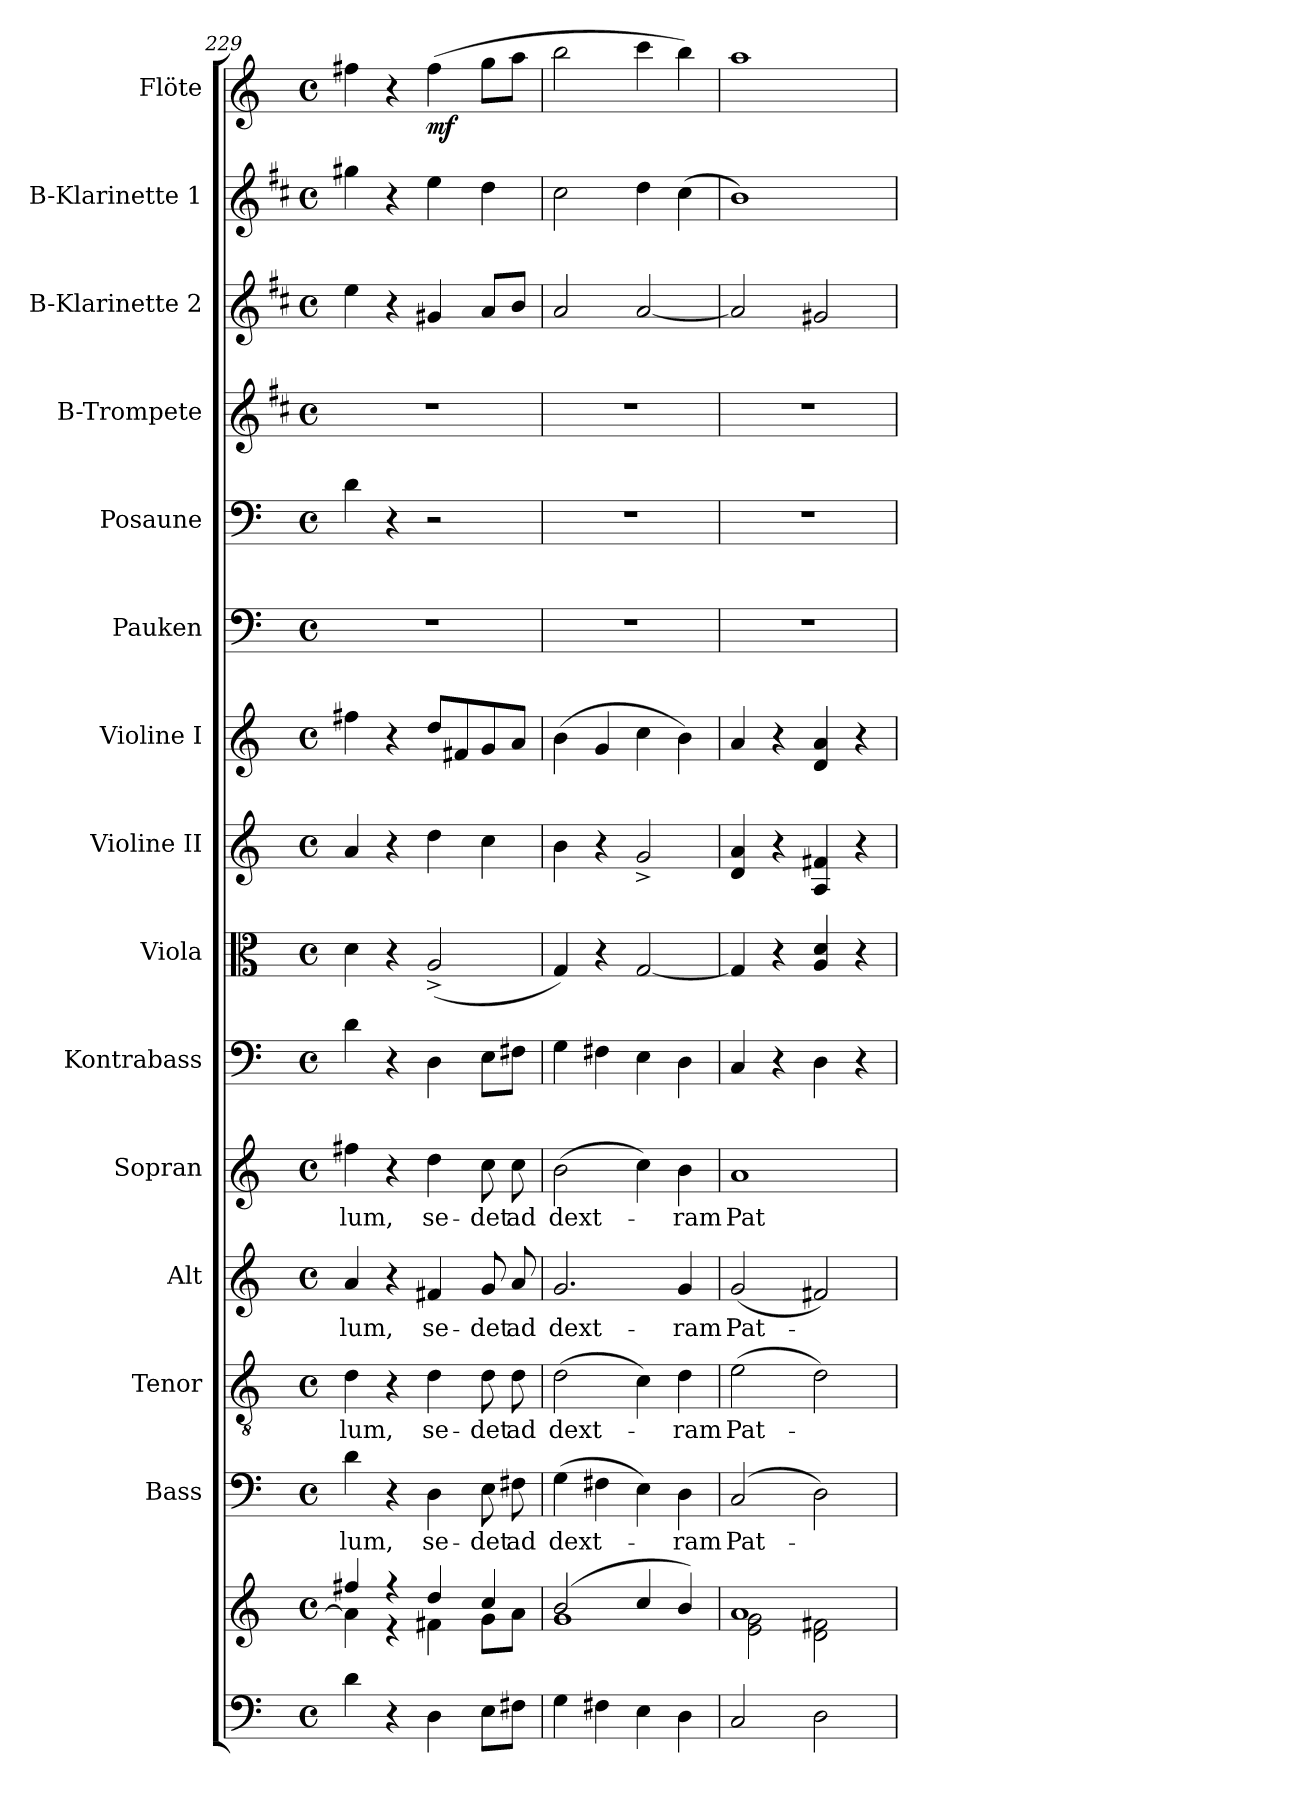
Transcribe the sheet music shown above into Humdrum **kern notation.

**kern	**kern	**kern	**text	**kern	**text	**kern	**text	**kern	**text	**kern	**kern	**kern	**kern	**kern	**kern	**kern	**kern	**kern	**kern	**dynam
*part15	*part15	*part14	*part14	*part13	*part13	*part12	*part12	*part11	*part11	*part10	*part9	*part8	*part7	*part6	*part5	*part4	*part3	*part2	*part1	*part1
*staff16	*staff15	*staff14	*staff14	*staff13	*staff13	*staff12	*staff12	*staff11	*staff11	*staff10	*staff9	*staff8	*staff7	*staff6	*staff5	*staff4	*staff3	*staff2	*staff1	*staff1
*	*	*I"Bass	*	*I"Tenor	*	*I"Alt	*	*I"Sopran	*	*I"Kontrabass	*I"Viola	*I"Violine II	*I"Violine I	*I"Pauken	*I"Posaune	*I"B-Trompete	*I"B-Klarinette 2	*I"B-Klarinette 1	*I"Flöte	*
*	*	*I'B.	*	*I'T.	*	*I'A.	*	*I'S.	*	*I'Kb.	*I'Vla.	*I'Vl. II	*I'Vl. I	*I'Pk.	*I'Pos.	*I'B Trp.	*I'B Kl. 2	*I'B Kl. 1	*I'Fl.	*
*clefF4	*clefG2	*clefF4	*	*clefGv2	*	*clefG2	*	*clefG2	*	*clefF4	*clefC3	*clefG2	*clefG2	*clefF4	*clefF4	*clefG2	*clefG2	*clefG2	*clefG2	*
*	*	*	*	*	*	*	*	*	*	*ITrd7c12	*	*	*	*	*	*ITrd1c2	*ITrd1c2	*ITrd1c2	*	*
*k[]	*k[]	*k[]	*	*k[]	*	*k[]	*	*k[]	*	*k[]	*k[]	*k[]	*k[]	*k[]	*k[]	*k[]	*k[]	*k[]	*k[]	*
*C:	*C:	*C:	*	*C:	*	*C:	*	*C:	*	*C:	*C:	*C:	*C:	*C:	*C:	*C:	*C:	*C:	*C:	*
*M4/4	*M4/4	*M4/4	*	*M4/4	*	*M4/4	*	*M4/4	*	*M4/4	*M4/4	*M4/4	*M4/4	*M4/4	*M4/4	*M4/4	*M4/4	*M4/4	*M4/4	*
*met(c)	*met(c)	*met(c)	*	*met(c)	*	*met(c)	*	*met(c)	*	*met(c)	*met(c)	*met(c)	*met(c)	*met(c)	*met(c)	*met(c)	*met(c)	*met(c)	*met(c)	*
=229	=229	=229	=229	=229	=229	=229	=229	=229	=229	=229	=229	=229	=229	=229	=229	=229	=229	=229	=229	=229
*	*^	*	*	*	*	*	*	*	*	*	*	*	*	*	*	*	*	*	*	*
!	!	!	!	!LO:LY:b	!	!LO:LY:b	!	!LO:LY:b	!	!LO:LY:b	!	!	!	!	!	!	!	!	!	!	!
4d\	4ff#X/	4a\]	4d\	-lum,	4d\	-lum,	4a/	-lum,	4ff#X\	-lum,	4D\	4d\	4a/	4ff#X\	1r	4d\	1r	4dd\	4ff#X\	4ff#X\	.
4r	4r	4r	4r	.	4r	.	4r	.	4r	.	4r	4r	4r	4r	.	4r	.	4r	4r	4r	.
!	!	!	!	!LO:LY:b	!	!LO:LY:b	!	!LO:LY:b	!	!LO:LY:b	!	!	!	!	!	!	!	!	!	!	!LO:DY:b
4D\	4dd/	4f#X\	4D\	se-	4d\	se-	4f#X/	se-	4dd\	se-	4DD\	(<2A^</	4dd\	8dd/L	.	2r	.	4f#X/	4dd\	(>4ff#\	mf
.	.	.	.	.	.	.	.	.	.	.	.	.	.	8f#X/	.	.	.	.	.	.	.
!	!	!	!	!LO:LY:b	!	!LO:LY:b	!	!LO:LY:b	!	!LO:LY:b	!	!	!	!	!	!	!	!	!	!	!
8E\L	4cc/	8g\L	8E\	-det	8d\	-det	8g/	-det	8cc\	-det	8EE\L	.	4cc\	8g/	.	.	.	8g/L	4cc\	8gg\L	.
!	!	!	!	!LO:LY:b	!	!LO:LY:b	!	!LO:LY:b	!	!LO:LY:b	!	!	!	!	!	!	!	!	!	!	!
8F#X\J	.	8a\J	8F#X\	ad	8d\	ad	8a/	ad	8cc\	ad	8FF#X\J	.	.	8a/J	.	.	.	8a/J	.	8aa\J	.
=230	=230	=230	=230	=230	=230	=230	=230	=230	=230	=230	=230	=230	=230	=230	=230	=230	=230	=230	=230	=230	=230
!	!	!	!	!LO:LY:b	!	!LO:LY:b	!	!LO:LY:b	!	!LO:LY:b	!	!	!	!	!	!	!	!	!	!	!
4G\	(2b/	1g	(>4G\	dext-	(>2d\	dext-	2.g/	dext-	(>2b\	dext-	4GG\	4G/)	4b\	(>4b\	1r	1r	1r	2g/	2b\	2bb\	.
4F#X\	.	.	4F#X\	.	.	.	.	.	.	.	4FF#X\	4r	4r	4g/	.	.	.	.	.	.	.
4E\	4cc/	.	4E\)	.	4c\)	.	.	.	4cc\)	.	4EE\	[2G/	2g^</	4cc\	.	.	.	[2g/	4cc\	4ccc\	.
!	!	!	!	!LO:LY:b	!	!LO:LY:b	!	!LO:LY:b	!	!LO:LY:b	!	!	!	!	!	!	!	!	!	!	!
4D\	4b/)	.	4D\	-ram	4d\	-ram	4g/	-ram	4b\	-ram	4DD\	.	.	4b\)	.	.	.	.	(>4b\	4bb\)	.
!!LO:PB:g=z
=231	=231	=231	=231	=231	=231	=231	=231	=231	=231	=231	=231	=231	=231	=231	=231	=231	=231	=231	=231	=231	=231
!	!	!	!	!LO:LY:b	!	!LO:LY:b	!	!LO:LY:b	!	!LO:LY:b	!	!	!	!	!	!	!	!	!	!	!
2C/	1a	2e\ 2g\	(2C/	Pat-	(>2e\	Pat-	(<2g/	Pat-	1a	Pat-	4CC/	4G/]	4d/ 4a/	4a/	1r	1r	1r	2g/]	1a)	1aa	.
.	.	.	.	.	.	.	.	.	.	.	4r	4r	4r	4r	.	.	.	.	.	.	.
2D\	.	2d\ 2f#X\	2D\)	.	2d\)	.	2f#X/)	.	.	.	4DD\	4A/ 4d/	4A/ 4f#X/	4d/ 4a/	.	.	.	2f#X/	.	.	.
.	.	.	.	.	.	.	.	.	.	.	4r	4r	4r	4r	.	.	.	.	.	.	.
*	*v	*v	*	*	*	*	*	*	*	*	*	*	*	*	*	*	*	*	*	*	*
=	=	=	=	=	=	=	=	=	=	=	=	=	=	=	=	=	=	=	=	=
*-	*-	*-	*-	*-	*-	*-	*-	*-	*-	*-	*-	*-	*-	*-	*-	*-	*-	*-	*-	*-
